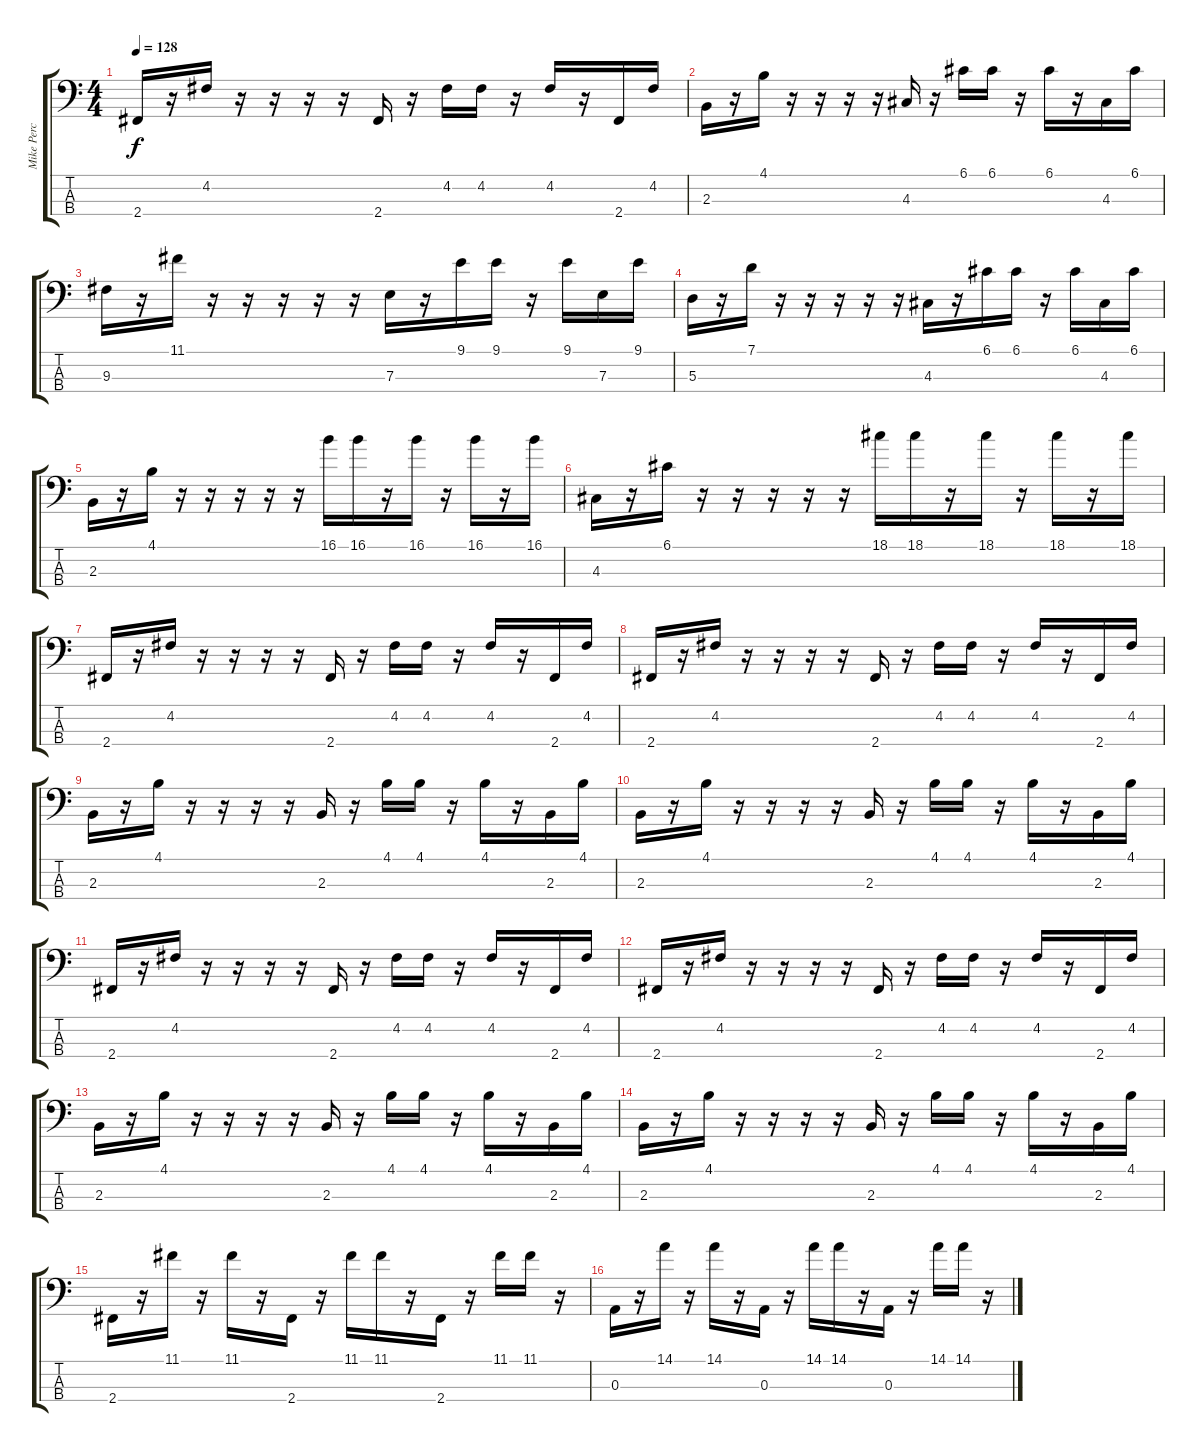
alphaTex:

\track (" Mike Percy" " Mike Perc") {instrument slapbass1}
\staff {score tabs}
\tuning (G2 D2 A1 E1) {hide}
\ts (4 4)
\tempo 128
\clef f4
\ks c
2.4.16{dy f} r.16 4.2.16 r.16 r.16 r.16 r.16 2.4.16 r.16 4.2.16 4.2.16 r.16 4.2.16 r.16 2.4.16 4.2.16 |
2.3.16 r.16 4.1.16 r.16 r.16 r.16 r.16 4.3.16 r.16 6.1.16 6.1.16 r.16 6.1.16 r.16 4.3.16 6.1.16 |
9.3.16 r.16 11.1.16 r.16 r.16 r.16 r.16 r.16 7.3.16 r.16 9.1.16 9.1.16 r.16 9.1.16 7.3.16 9.1.16 |
5.3.16 r.16 7.1.16 r.16 r.16 r.16 r.16 r.16 4.3.16 r.16 6.1.16 6.1.16 r.16 6.1.16 4.3.16 6.1.16 |
2.3.16 r.16 4.1.16 r.16 r.16 r.16 r.16 r.16 16.1.16 16.1.16 r.16 16.1.16 r.16 16.1.16 r.16 16.1.16 |
4.3.16 r.16 6.1.16 r.16 r.16 r.16 r.16 r.16 18.1.16 18.1.16 r.16 18.1.16 r.16 18.1.16 r.16 18.1.16 |
2.4.16 r.16 4.2.16 r.16 r.16 r.16 r.16 2.4.16 r.16 4.2.16 4.2.16 r.16 4.2.16 r.16 2.4.16 4.2.16 |
2.4.16 r.16 4.2.16 r.16 r.16 r.16 r.16 2.4.16 r.16 4.2.16 4.2.16 r.16 4.2.16 r.16 2.4.16 4.2.16 |
2.3.16 r.16 4.1.16 r.16 r.16 r.16 r.16 2.3.16 r.16 4.1.16 4.1.16 r.16 4.1.16 r.16 2.3.16 4.1.16 |
2.3.16 r.16 4.1.16 r.16 r.16 r.16 r.16 2.3.16 r.16 4.1.16 4.1.16 r.16 4.1.16 r.16 2.3.16 4.1.16 |
2.4.16 r.16 4.2.16 r.16 r.16 r.16 r.16 2.4.16 r.16 4.2.16 4.2.16 r.16 4.2.16 r.16 2.4.16 4.2.16 |
2.4.16 r.16 4.2.16 r.16 r.16 r.16 r.16 2.4.16 r.16 4.2.16 4.2.16 r.16 4.2.16 r.16 2.4.16 4.2.16 |
2.3.16 r.16 4.1.16 r.16 r.16 r.16 r.16 2.3.16 r.16 4.1.16 4.1.16 r.16 4.1.16 r.16 2.3.16 4.1.16 |
2.3.16 r.16 4.1.16 r.16 r.16 r.16 r.16 2.3.16 r.16 4.1.16 4.1.16 r.16 4.1.16 r.16 2.3.16 4.1.16 |
2.4.16 r.16 11.1.16 r.16 11.1.16 r.16 2.4.16 r.16 11.1.16 11.1.16 r.16 2.4.16 r.16 11.1.16 11.1.16 r.16 |
0.3.16 r.16 14.1.16 r.16 14.1.16 r.16 0.3.16 r.16 14.1.16 14.1.16 r.16 0.3.16 r.16 14.1.16 14.1.16 r.16
